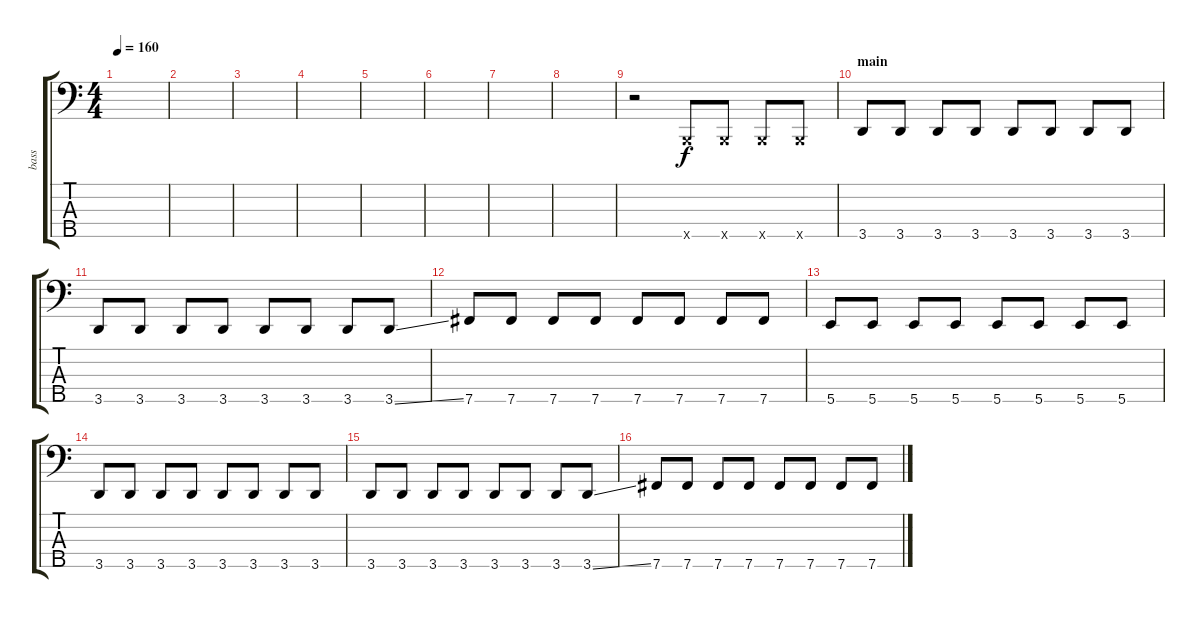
\track ("bass" "bass") {instrument electricbassfinger}
\staff {score tabs}
\tuning (Gb2 D2 A1 E1 B0) {hide}
\ts (4 4)
\tempo 160
\clef f4
\ks c
|
|
|
|
|
|
|
|
r.2 0.5{x}.8 0.5{x}.8 0.5{x}.8 0.5{x}.8 |
\section ("" "main")
3.5.8 3.5.8 3.5.8 3.5.8 3.5.8 3.5.8 3.5.8 3.5.8 |
3.5.8 3.5.8 3.5.8 3.5.8 3.5.8 3.5.8 3.5.8 3.5{ss}.8 |
7.5.8 7.5.8 7.5.8 7.5.8 7.5.8 7.5.8 7.5.8 7.5.8 |
5.5.8 5.5.8 5.5.8 5.5.8 5.5.8 5.5.8 5.5.8 5.5.8 |
3.5.8 3.5.8 3.5.8 3.5.8 3.5.8 3.5.8 3.5.8 3.5.8 |
3.5.8 3.5.8 3.5.8 3.5.8 3.5.8 3.5.8 3.5.8 3.5{ss}.8 |
7.5.8 7.5.8 7.5.8 7.5.8 7.5.8 7.5.8 7.5.8 7.5.8
